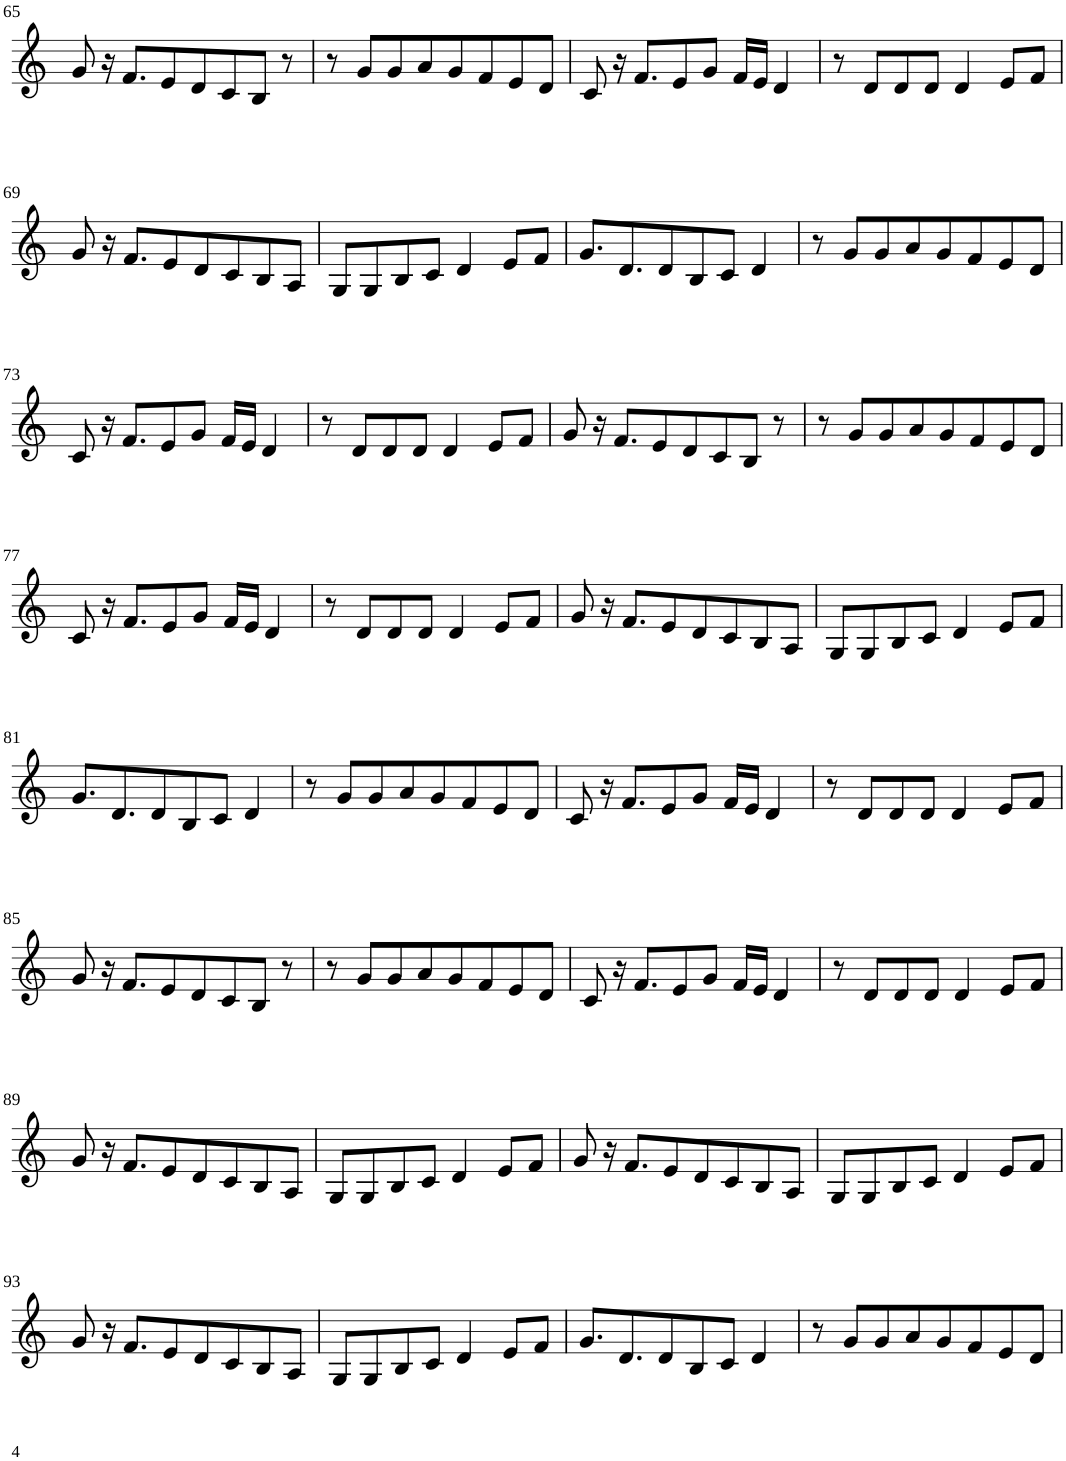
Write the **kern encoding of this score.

**kern
*part1
*staff1
*I"Violin
!!LO:PB:g=z
*clefG2
*k[]
*M8/8
=65
8g/
16r
8.f/L
8e/
8d/
8c/
8B/J
8r
=66
8r
8g/L
8g/
8a/
8g/
8f/
8e/
8d/J
=67
8c/
16r
8.f/L
8e/
8g/J
16f/LL
16e/JJ
4d/
=68
8r
8d/L
8d/
8d/J
4d/
8e/L
8f/J
!!LO:LB:g=z
=69
8g/
16r
8.f/L
8e/
8d/
8c/
8B/
8A/J
=70
8G/L
8G/
8B/
8c/J
4d/
8e/L
8f/J
=71
8.g/L
8.d/
8d/
8B/
8c/J
4d/
=72
8r
8g/L
8g/
8a/
8g/
8f/
8e/
8d/J
!!LO:LB:g=z
=73
8c/
16r
8.f/L
8e/
8g/J
16f/LL
16e/JJ
4d/
=74
8r
8d/L
8d/
8d/J
4d/
8e/L
8f/J
=75
8g/
16r
8.f/L
8e/
8d/
8c/
8B/J
8r
=76
8r
8g/L
8g/
8a/
8g/
8f/
8e/
8d/J
!!LO:LB:g=z
=77
8c/
16r
8.f/L
8e/
8g/J
16f/LL
16e/JJ
4d/
=78
8r
8d/L
8d/
8d/J
4d/
8e/L
8f/J
=79
8g/
16r
8.f/L
8e/
8d/
8c/
8B/
8A/J
=80
8G/L
8G/
8B/
8c/J
4d/
8e/L
8f/J
!!LO:LB:g=z
=81
8.g/L
8.d/
8d/
8B/
8c/J
4d/
=82
8r
8g/L
8g/
8a/
8g/
8f/
8e/
8d/J
=83
8c/
16r
8.f/L
8e/
8g/J
16f/LL
16e/JJ
4d/
=84
8r
8d/L
8d/
8d/J
4d/
8e/L
8f/J
!!LO:LB:g=z
=85
8g/
16r
8.f/L
8e/
8d/
8c/
8B/J
8r
=86
8r
8g/L
8g/
8a/
8g/
8f/
8e/
8d/J
=87
8c/
16r
8.f/L
8e/
8g/J
16f/LL
16e/JJ
4d/
=88
8r
8d/L
8d/
8d/J
4d/
8e/L
8f/J
!!LO:LB:g=z
=89
8g/
16r
8.f/L
8e/
8d/
8c/
8B/
8A/J
=90
8G/L
8G/
8B/
8c/J
4d/
8e/L
8f/J
=91
8g/
16r
8.f/L
8e/
8d/
8c/
8B/
8A/J
=92
8G/L
8G/
8B/
8c/J
4d/
8e/L
8f/J
!!LO:LB:g=z
=93
8g/
16r
8.f/L
8e/
8d/
8c/
8B/
8A/J
=94
8G/L
8G/
8B/
8c/J
4d/
8e/L
8f/J
=95
8.g/L
8.d/
8d/
8B/
8c/J
4d/
=96
8r
8g/L
8g/
8a/
8g/
8f/
8e/
8d/J
=
*-
